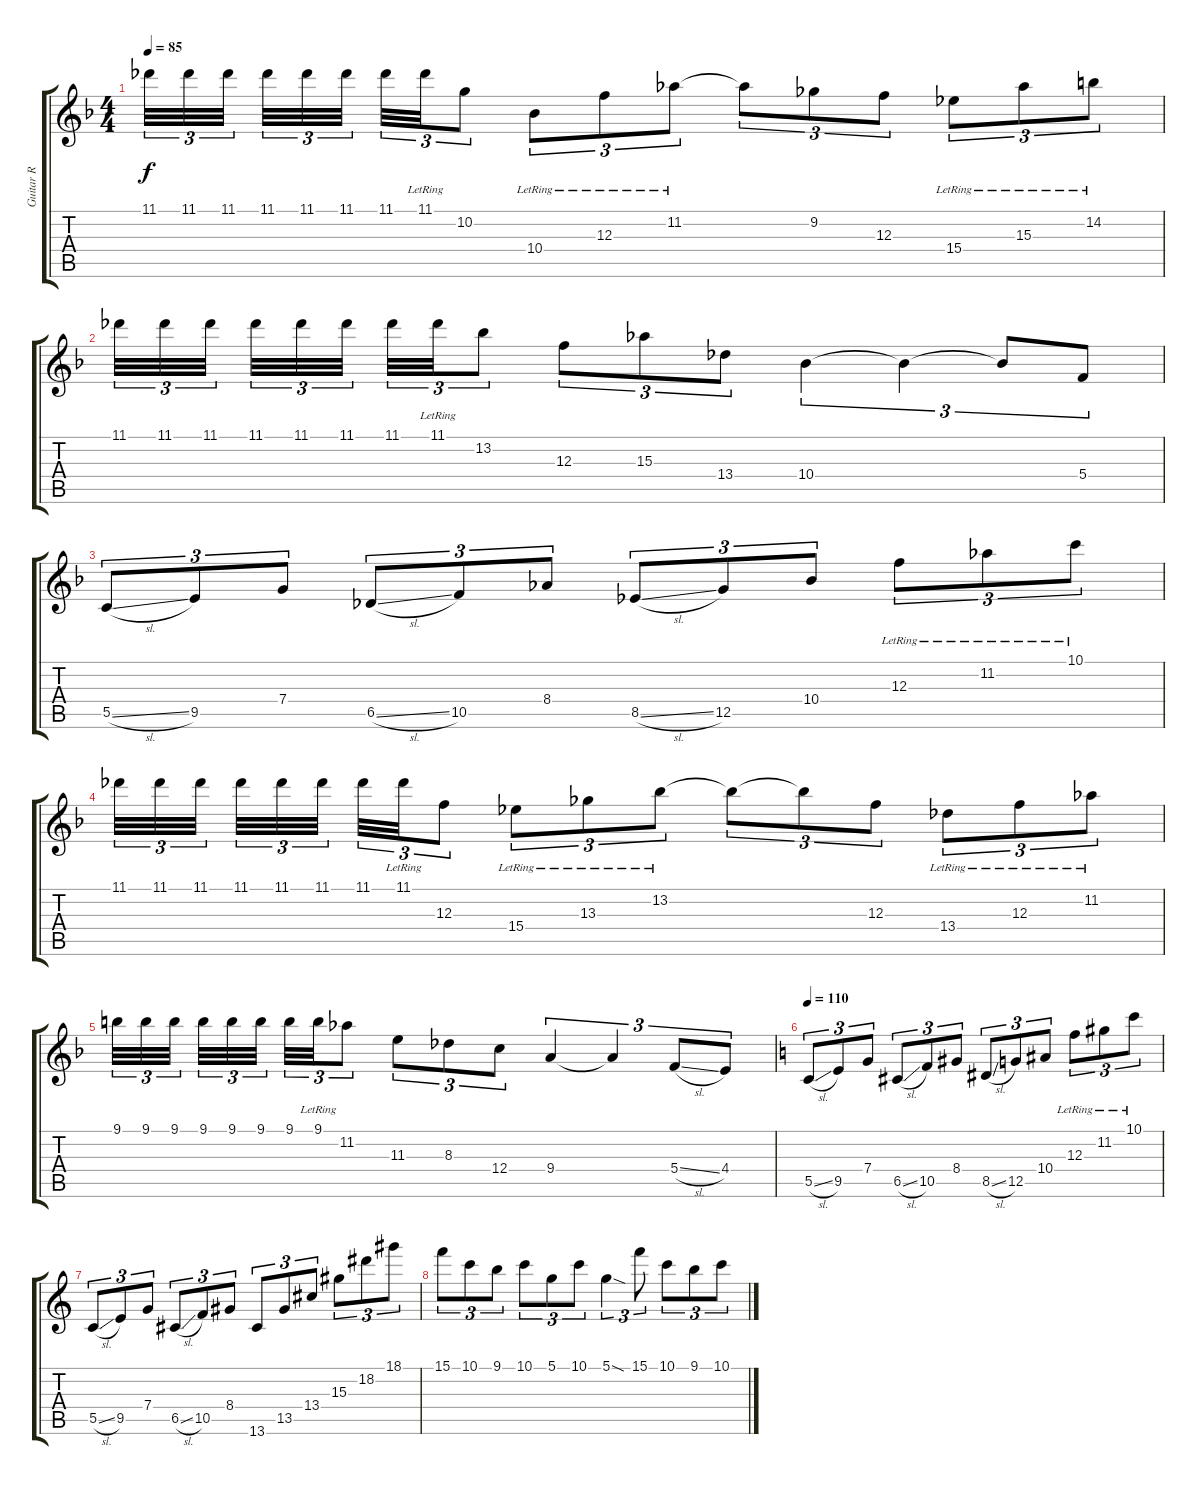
\track ("Guitar R" "Guitar R") {instrument overdrivenguitar}
\staff {score tabs}
\tuning (D4 A3 F3 C3 G2 C2) {hide}
\ts (4 4)
\tempo 85
\clef g2
\ks dminor
11.1.32{tu (3 2) dy f} 11.1.32{tu (3 2)} 11.1.32{tu (3 2)} 11.1.32{tu (3 2)} 11.1.32{tu (3 2)} 11.1.32{tu (3 2)} 11.1.32{tu (3 2)} 11.1{lr}.32{tu (3 2)} 10.2.8{tu (3 2)} 10.4{lr}.8{tu (3 2)} 12.3{lr}.8{tu (3 2)} 11.2{lr}.8{tu (3 2)} 11.2{t}.8{tu (3 2)} 9.2.8{tu (3 2)} 12.3.8{tu (3 2)} 15.4{lr}.8{tu (3 2)} 15.3{lr}.8{tu (3 2)} 14.2{lr}.8{tu (3 2)} |
11.1.32{tu (3 2)} 11.1.32{tu (3 2)} 11.1.32{tu (3 2)} 11.1.32{tu (3 2)} 11.1.32{tu (3 2)} 11.1.32{tu (3 2)} 11.1.32{tu (3 2)} 11.1{lr}.32{tu (3 2)} 13.2.8{tu (3 2)} 12.3.8{tu (3 2)} 15.3.8{tu (3 2)} 13.4.8{tu (3 2)} 10.4.4{tu (3 2)} 10.4{t}.4{tu (3 2)} 10.4{t}.8{tu (3 2)} 5.4.8{tu (3 2)} |
5.5{sl}.8{tu (3 2)} 9.5.8{tu (3 2)} 7.4.8{tu (3 2)} 6.5{sl}.8{tu (3 2)} 10.5.8{tu (3 2)} 8.4.8{tu (3 2)} 8.5{sl}.8{tu (3 2)} 12.5.8{tu (3 2)} 10.4.8{tu (3 2)} 12.3{lr}.8{tu (3 2)} 11.2{lr}.8{tu (3 2)} 10.1{lr}.8{tu (3 2)} |
11.1.32{tu (3 2)} 11.1.32{tu (3 2)} 11.1.32{tu (3 2)} 11.1.32{tu (3 2)} 11.1.32{tu (3 2)} 11.1.32{tu (3 2)} 11.1.32{tu (3 2)} 11.1{lr}.32{tu (3 2)} 12.3.8{tu (3 2)} 15.4{lr}.8{tu (3 2)} 13.3{lr}.8{tu (3 2)} 13.2{lr}.8{tu (3 2)} 13.2{t}.8{tu (3 2)} 13.2{t}.8{tu (3 2)} 12.3.8{tu (3 2)} 13.4{lr}.8{tu (3 2)} 12.3{lr}.8{tu (3 2)} 11.2{lr}.8{tu (3 2)} |
9.1.32{tu (3 2)} 9.1.32{tu (3 2)} 9.1.32{tu (3 2)} 9.1.32{tu (3 2)} 9.1.32{tu (3 2)} 9.1.32{tu (3 2)} 9.1.32{tu (3 2)} 9.1{lr}.32{tu (3 2)} 11.2.8{tu (3 2)} 11.3.8{tu (3 2)} 8.3.8{tu (3 2)} 12.4.8{tu (3 2)} 9.4.4{tu (3 2)} 9.4{t}.4{tu (3 2)} 5.4{sl}.8{tu (3 2)} 4.4.8{tu (3 2)} |
\tempo 110
\ks c
5.5{sl}.8{tu (3 2)} 9.5.8{tu (3 2)} 7.4.8{tu (3 2)} 6.5{sl}.8{tu (3 2)} 10.5.8{tu (3 2)} 8.4.8{tu (3 2)} 8.5{sl}.8{tu (3 2)} 12.5.8{tu (3 2)} 10.4.8{tu (3 2)} 12.3{lr}.8{tu (3 2)} 11.2{lr}.8{tu (3 2)} 10.1{lr}.8{tu (3 2)} |
5.5{sl}.8{tu (3 2)} 9.5.8{tu (3 2)} 7.4.8{tu (3 2)} 6.5{sl}.8{tu (3 2)} 10.5.8{tu (3 2)} 8.4.8{tu (3 2)} 13.6.8{tu (3 2)} 13.5.8{tu (3 2)} 13.4.8{tu (3 2)} 15.3.8{tu (3 2)} 18.2.8{tu (3 2)} 18.1.8{tu (3 2)} |
15.1.8{tu (3 2)} 10.1.8{tu (3 2)} 9.1.8{tu (3 2)} 10.1.8{tu (3 2)} 5.1.8{tu (3 2)} 10.1.8{tu (3 2)} 5.1{sod}.4{tu (3 2)} 15.1.8{tu (3 2)} 10.1.8{tu (3 2)} 9.1.8{tu (3 2)} 10.1{ss}.8{tu (3 2)}
